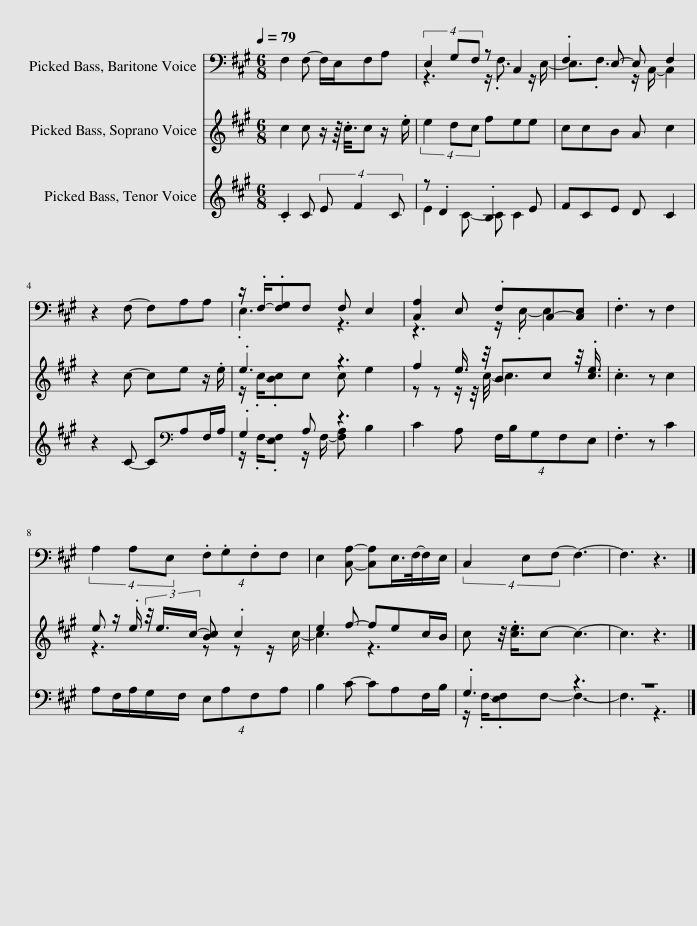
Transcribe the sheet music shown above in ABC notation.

X:1
%%score ( 1 2 ) ( 3 4 ) ( 5 6 )
L:1/8
Q:1/4=79
M:6/8
I:linebreak $
K:A
V:1 bass
V:2 bass
V:3 treble
V:4 treble
V:5 treble
V:6 treble
V:1
 F,2 F,- F,/E,/F,A, | (4:3:3E,2 G,F, z C,2 | .F,2 E,- E, F,2 |$ z2 F,- F,A,A, | z/ .F,/-.[F,G,]F, F, E,2 | %5
 [C,A,]2 E, .F,C,-[C,E,] | .F,3 z F,2 |$ (4:3:3A,2 A,E, (4:3:4.F,.G,.F,F, | E,2 [C,A,]- [C,A,]E,/>F,/-F,/E,/ | (4:3:3C,2 E,F,- F,3- | %10
 F,3 z3 |] %11
V:2
 x6 | z3 z/ .F,3/2 z/ E,/- | E,3/2.F,3/2 z/ C,/- C,2 |$ x6 | .E,3 z3 | %5
 z3 z/ .E,/- E,2 | x6 |$ x6 | x6 | x6 | %10
 x6 |] %11
V:3
 c2 c z/ z/8 .c3/8c z/ .e/ | (4:3:3e2 dc fee | ccB A c2 |$ z2 c- ce z/ .e/ | .e3 z3 | %5
 f2 e3/4 z/4 Bc z/4 .[ce]3/4 | .c3 z c2 |$ e z/ .e/ (3z/4 e3/4c/- [Bc] .c2 | e2 f- fec/B/ | c z/4 .[ce]3/4c- c3- | %10
 c3 z3 |] %11
V:4
 x6 | x6 | x6 |$ x6 | z/ .c/-.[Bc]c c e2 | %5
 z z z/ z/4 c/4- c3 | x6 |$ z3 z z z/ c/- | c3 z3 | x6 | %10
 x6 |] %11
V:5
 .C2 C (4:3:3E F2 C | z .D2 .B,2 E | FCE D C2 |$ z2 C- C[K:bass]A,F,/A,/ | .G,2 A, z3 | %5
 C2 A, (4:3:5F,/B,/G,F,E, | .F,3 z C2 |$ A,F,/A,/G,/F,/ (4:3:4E,A,F,A, | B,2 C- CA,F,/B,/ | .G,3 z3 | %10
 z6 |] %11
V:6
 x6 | E2 C- C C2 | x6 |$ x4[K:bass] x2 | z/ .F,/-.[E,F,] z/ F,/- [F,A,] B,2 | %5
 x6 | x6 |$ x6 | x6 | z/ .F,/-.[E,F,]F,- F,3- | %10
 F,3 z3 |] %11
